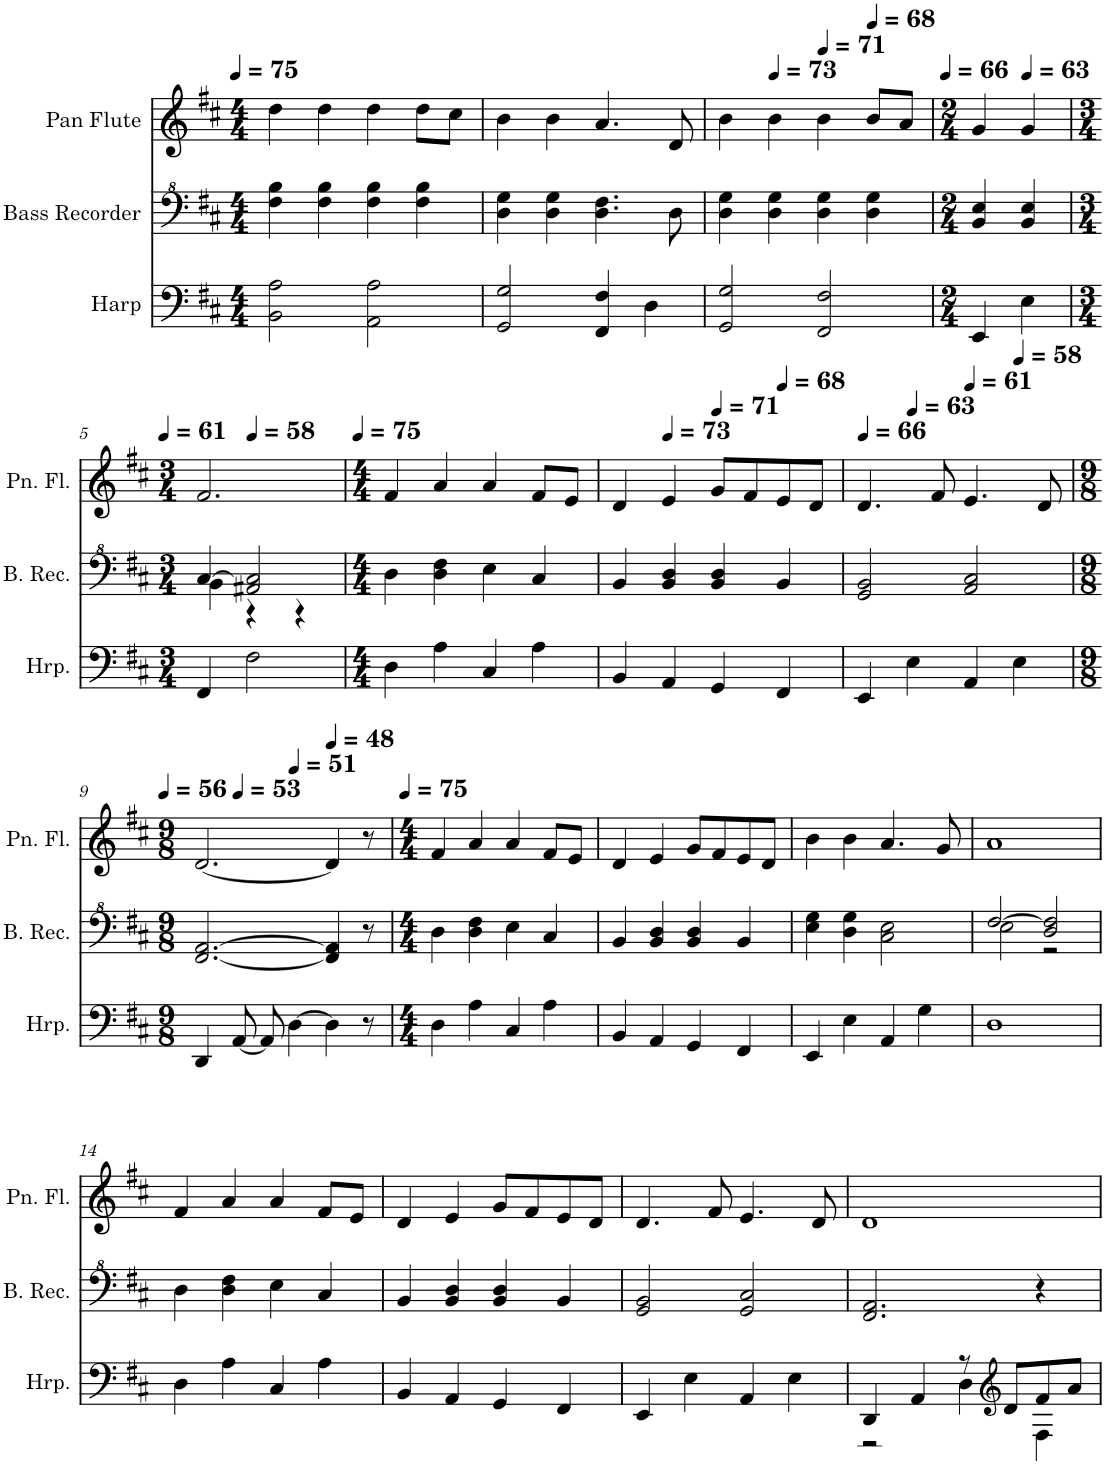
**kern	**kern	**kern
*part3	*part2	*part1
*staff3	*staff2	*staff1
*I"Harp	*I"Bass Recorder	*I"Pan Flute
*I'Hrp.	*I'B. Rec.	*I'Pn. Fl.
*clefF4	*clefF^4	*clefG2
*k[f#c#]	*k[f#c#]	*k[f#c#]
*M4/4	*M4/4	*M4/4
*MM75	*MM75	*MM75
=1	=1	=1
2BB\ 2A\	4f#\ 4b\	4dd\
.	4f#\ 4b\	4dd\
2AA\ 2A\	4f#\ 4b\	4dd\
.	4f#\ 4b\	8dd\L
.	.	8cc#\J
=2	=2	=2
2GG/ 2G/	4d\ 4g\	4b\
.	4d\ 4g\	4b\
4FF#/ 4F#/	4.d\ 4.f#\	4.a/
4D\	.	.
.	8d\	8d/
=3	=3	=3
2GG/ 2G/	4d\ 4g\	4b\
*	*	*MM73
.	4d\ 4g\	4b\
*	*	*MM71
2FF#/ 2F#/	4d\ 4g\	4b\
*	*	*MM68
.	4d\ 4g\	8b/L
.	.	8a/J
=4	=4	=4
*M2/4	*M2/4	*M2/4
*	*	*MM66
4EE/	4B/ 4e/	4g/
*	*	*MM63
4E\	4B/ 4e/	4g/
!!LO:LB:g=z
=5	=5	=5
*M3/4	*M3/4	*M3/4
*	*	*MM61
*	*^	*^
4FF#/	[4c#/	4B\	2.f#/	4ryy
*	*	*	*MM58	*
2F#\	2A#X/ 2c#/]	4r	.	2ryy
.	.	4r	.	.
*	*v	*v	*	*
*	*	*v	*v
=6	=6	=6
*M4/4	*M4/4	*M4/4
*	*	*MM75
4D\	4d\	4f#/
4A\	4d\ 4f#\	4a/
4C#/	4e\	4a/
4A\	4c#/	8f#/L
.	.	8e/J
=7	=7	=7
4BB/	4B/	4d/
*	*	*MM73
4AA/	4B/ 4d/	4e/
*	*	*MM71
4GG/	4B/ 4d/	8g/L
.	.	8f#/
*	*	*MM68
4FF#/	4B/	8e/
.	.	8d/J
=8	=8	=8
*	*	*MM66
*	*	*^
*	*	*	*^
4EE/	2G/ 2B/	4.d/	4ryy	2.ryy
*	*	*MM63	*	*
4E\	.	.	2.ryy	.
.	.	8f#/	.	.
*	*	*MM61	*	*
4AA/	2A/ 2c#/	4.e/	.	.
*	*	*MM58	*	*
4E\	.	.	.	4ryy
.	.	8d/	.	.
!!LO:LB:g=z	!!	!!
=9	=9	=9	=9	=9
*M9/8	*M9/8	*M9/8	*	*
*	*	*MM56	*	*
4DD/	[2.F#/ [2.A/	[2.d/	4ryy	2ryy
*	*	*MM53	*	*
[8AA/	.	.	2..ryy	.
8AA/]	.	.	.	.
*	*	*MM51	*	*
[4D\	.	.	.	2ryy
*	*	*MM48	*	*
4D\]	4F#/] 4A/]	4d/]	.	.
8r	8r	8r	.	8ryy
*	*	*v	*v	*v
=10	=10	=10
*M4/4	*M4/4	*M4/4
*	*	*MM75
4D\	4d\	4f#/
4A\	4d\ 4f#\	4a/
4C#/	4e\	4a/
4A\	4c#/	8f#/L
.	.	8e/J
=11	=11	=11
4BB/	4B/	4d/
4AA/	4B/ 4d/	4e/
4GG/	4B/ 4d/	8g/L
.	.	8f#/
4FF#/	4B/	8e/
.	.	8d/J
=12	=12	=12
4EE/	4e\ 4g\	4b\
4E\	4d\ 4g\	4b\
4AA/	2c#\ 2e\	4.a/
4G\	.	.
.	.	8g/
=13	=13	=13
*	*^	*
1D	[2f#/	2e\	1a
.	2d/ 2f#/]	2r	.
*	*v	*v	*
!!LO:LB:g=z
=14	=14	=14
4D\	4d\	4f#/
4A\	4d\ 4f#\	4a/
4C#/	4e\	4a/
4A\	4c#/	8f#/L
.	.	8e/J
=15	=15	=15
4BB/	4B/	4d/
4AA/	4B/ 4d/	4e/
4GG/	4B/ 4d/	8g/L
.	.	8f#/
4FF#/	4B/	8e/
.	.	8d/J
=16	=16	=16
4EE/	2G/ 2B/	4.d/
4E\	.	.
.	.	8f#/
4AA/	2G/ 2c#/	4.e/
4E\	.	.
.	.	8d/
=17	=17	=17
*^	*	*
4DD/	2r	2.F#/ 2.A/	1d
4AA/	.	.	.
8r	4D\	.	.
*clefG2	*	*	*
8d/L	.	.	.
8f#/	4F#\	4r	.
8a/J	.	.	.
*v	*v	*	*
=	=	=
*-	*-	*-
